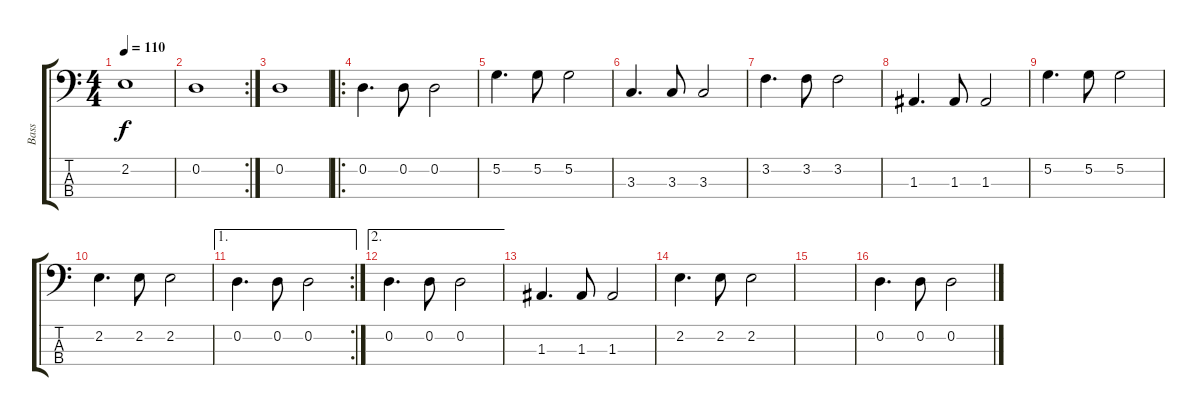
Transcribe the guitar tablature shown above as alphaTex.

\track ("Bass" "Bass") {instrument electricbassfinger}
\staff {score tabs}
\tuning (G2 D2 A1 E1) {hide}
\ts (4 4)
\tempo 110
\clef f4
\ks c
2.2.1{dy f} |
\rc 2
0.2.1 |
0.2.1 |
\ro
0.2.4{d} 0.2.8 0.2.2 |
5.2.4{d} 5.2.8 5.2.2 |
3.3.4{d} 3.3.8 3.3.2 |
3.2.4{d} 3.2.8 3.2.2 |
1.3.4{d} 1.3.8 1.3.2 |
5.2.4{d} 5.2.8 5.2.2 |
2.2.4{d} 2.2.8 2.2.2 |
\ae 1
\rc 2
0.2.4{d} 0.2.8 0.2.2 |
\ae 2
0.2.4{d} 0.2.8 0.2.2 |
1.3.4{d} 1.3.8 1.3.2 |
2.2.4{d} 2.2.8 2.2.2 |
|
0.2.4{d} 0.2.8 0.2.2
